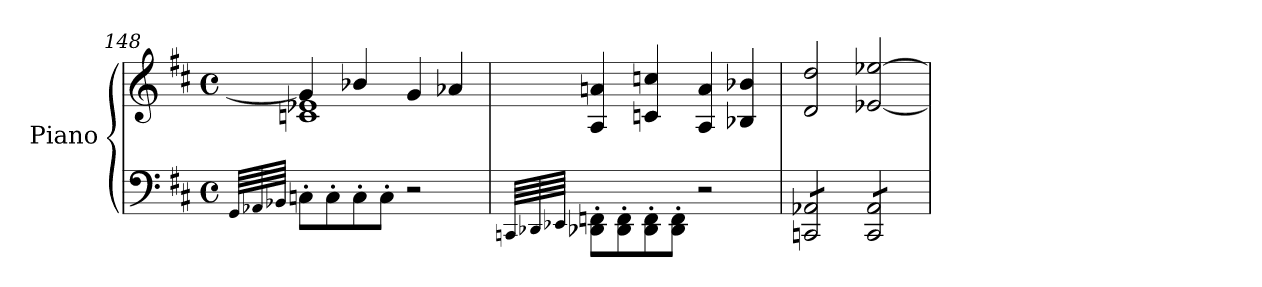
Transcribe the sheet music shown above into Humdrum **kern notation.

**kern	**kern
*part1	*part1
*staff2	*staff1
*I"Piano	*
*I'Pno	*
!!LO:PB:g=z
*clefF4	*clefG2
*k[f#c#]	*k[f#c#]
*M4/4	*M4/4
*met(c)	*met(c)
=148	=148
64qGG/LLLL	.
64qAA-X/	.
64qBB-X/JJJJ	.
*	*^
8Cn'\L	4g/]	1cn 1e-X
8C'\	.	.
8C'\	4b-X/	.
8C'\J	.	.
2r	4g/	.
.	4a-X/	.
*	*v	*v
=149	=149
64qCCn/LLLL	.
64qDD-X/	.
64qEE-X/JJJJ	.
8DD-\' 8FFn\'L	4A/ 4an/
8DD-\' 8FF\'	.
8DD-\' 8FF\'	4cn/ 4ccn/
8DD-\' 8FF\'J	.
2r	4A/ 4a/
.	4B-X/ 4b-X/
=150	=150
*tremolo	*
8CCn/ 8AA-X/L	2d/ 2dd/
8CCn/ 8AA-X/	.
8CCn/ 8AA-X/	.
8CCn/ 8AA-X/J	.
8CC/ 8AA-/L	[2e-X/ [2ee-X/
8CC/ 8AA-/	.
8CC/ 8AA-/	.
8CC/ 8AA-/J	.
*Xtremolo	*
=	=
*-	*-
